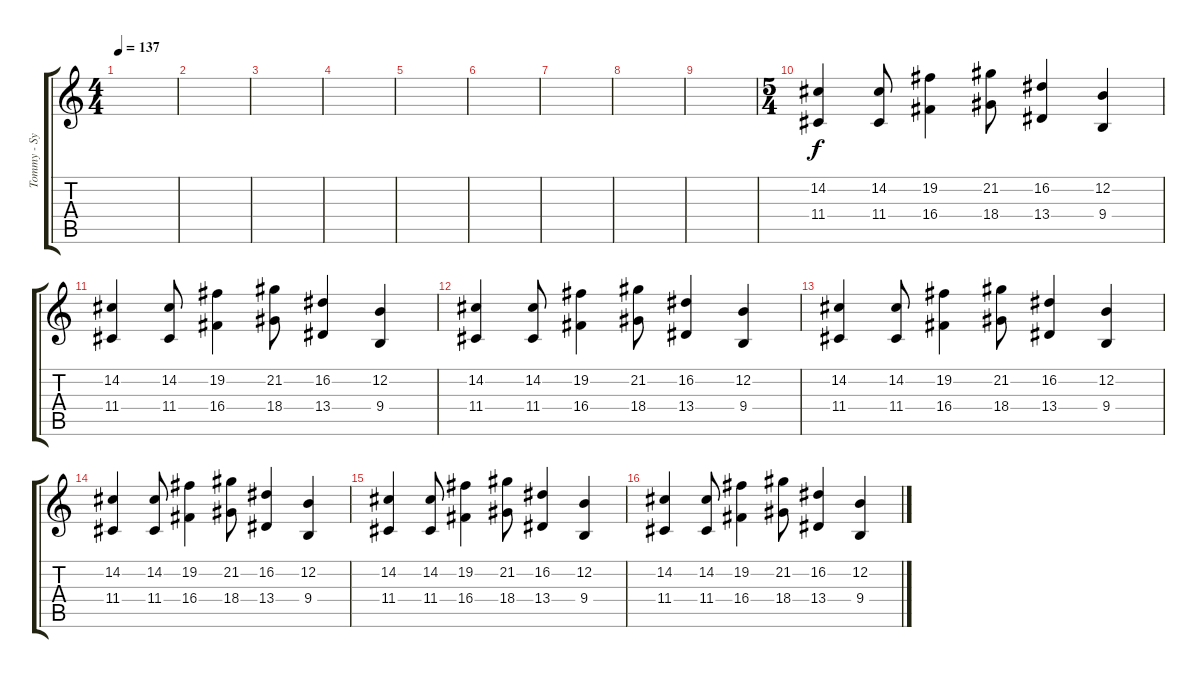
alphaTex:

\track ("Tommy - Synth" "Tommy - Sy") {instrument musicbox}
\staff {score tabs}
\tuning (E4 B3 G3 D3 A2 E2) {hide}
\ts (4 4)
\tempo 137
\clef g2
\ks c
|
|
|
|
|
|
|
|
|
\ts (5 4)
(14.2 11.4).4 (14.2 11.4).8 (19.2 16.4).4 (21.2 18.4).8 (16.2 13.4).4 (12.2 9.4).4 |
(14.2 11.4).4 (14.2 11.4).8 (19.2 16.4).4 (21.2 18.4).8 (16.2 13.4).4 (12.2 9.4).4 |
(14.2 11.4).4 (14.2 11.4).8 (19.2 16.4).4 (21.2 18.4).8 (16.2 13.4).4 (12.2 9.4).4 |
(14.2 11.4).4 (14.2 11.4).8 (19.2 16.4).4 (21.2 18.4).8 (16.2 13.4).4 (12.2 9.4).4 |
(14.2 11.4).4 (14.2 11.4).8 (19.2 16.4).4 (21.2 18.4).8 (16.2 13.4).4 (12.2 9.4).4 |
(14.2 11.4).4 (14.2 11.4).8 (19.2 16.4).4 (21.2 18.4).8 (16.2 13.4).4 (12.2 9.4).4 |
(14.2 11.4).4 (14.2 11.4).8 (19.2 16.4).4 (21.2 18.4).8 (16.2 13.4).4 (12.2 9.4).4
